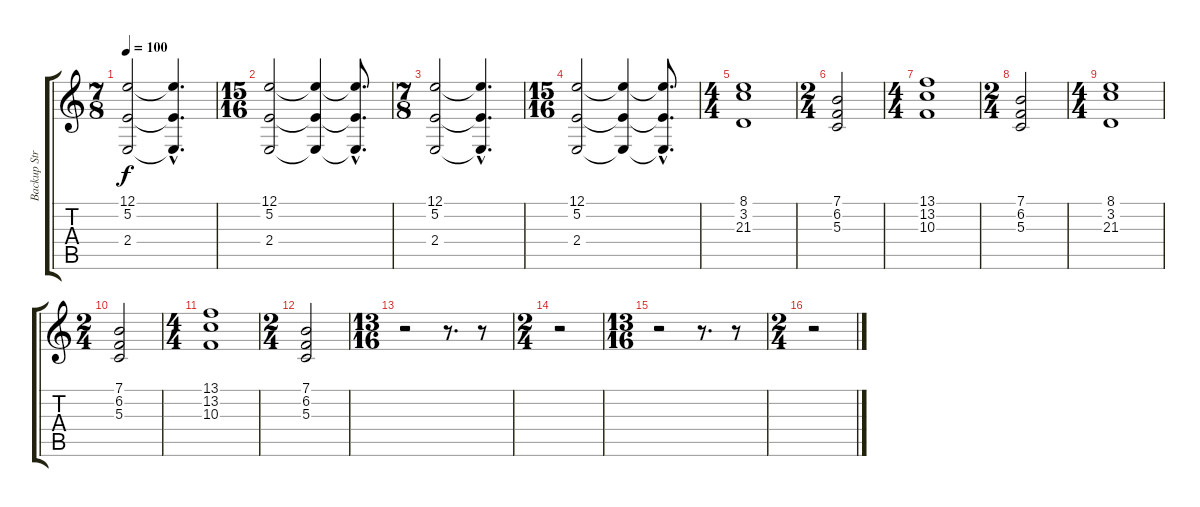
\track ("Backup Strings" "Backup Str") {instrument synthstrings2}
\staff {score tabs}
\tuning (E4 B3 G3 D3 A2 E2) {hide}
\ts (7 8)
\tempo 100
\clef g2
\ks c
(12.1 5.2 2.4).2{dy f} (12.1{hac t} 5.2{hac t} 2.4{hac t}).4{d} |
\ts (15 16)
(12.1 5.2 2.4).2 (12.1{t} 5.2{t} 2.4{t}).4 (12.1{hac t} 5.2{hac t} 2.4{hac t}).8{d} |
\ts (7 8)
(12.1 5.2 2.4).2 (12.1{hac t} 5.2{hac t} 2.4{hac t}).4{d} |
\ts (15 16)
(12.1 5.2 2.4).2 (12.1{t} 5.2{t} 2.4{t}).4 (12.1{hac t} 5.2{hac t} 2.4{hac t}).8{d} |
\ts (4 4)
(8.1 3.2 21.3).1 |
\ts (2 4)
(7.1 6.2 5.3).2 |
\ts (4 4)
(13.1 13.2 10.3).1 |
\ts (2 4)
(7.1 6.2 5.3).2 |
\ts (4 4)
(8.1 3.2 21.3).1 |
\ts (2 4)
(7.1 6.2 5.3).2 |
\ts (4 4)
(13.1 13.2 10.3).1 |
\ts (2 4)
(7.1 6.2 5.3).2 |
\ts (13 16)
r.2 r.8{d} r.8 |
\ts (2 4)
r.2 |
\ts (13 16)
r.2 r.8{d} r.8 |
\ts (2 4)
r.2
